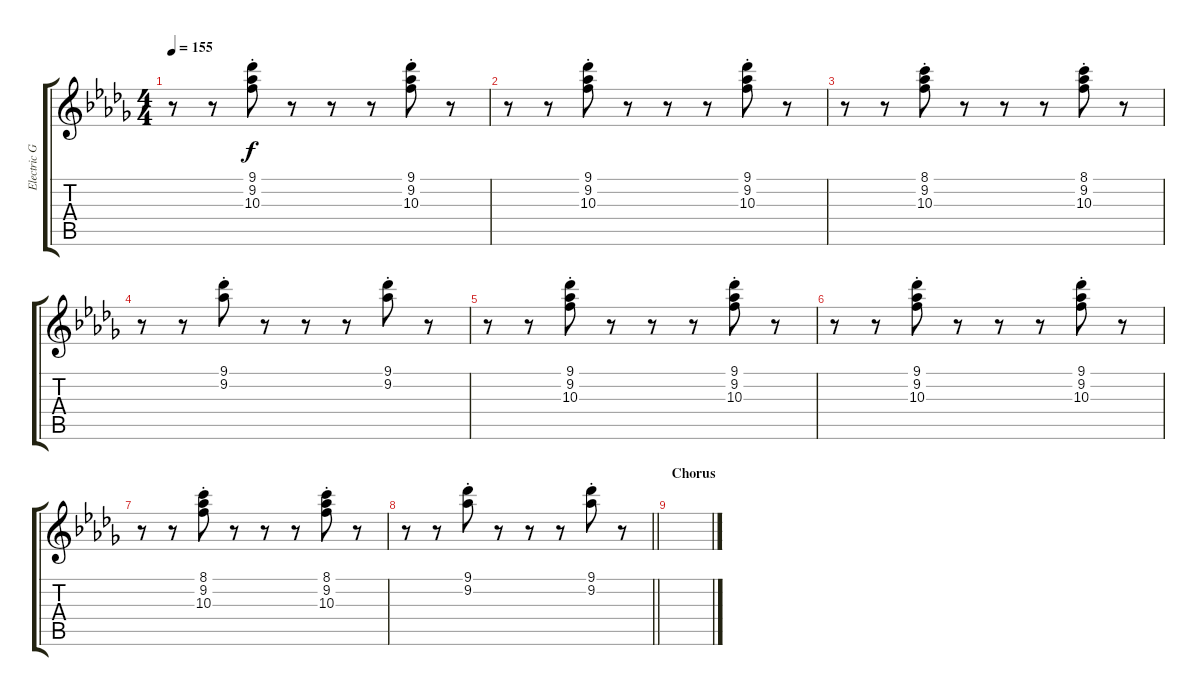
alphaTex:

\track ("Electric Gtr" "Electric G") {instrument electricguitarclean}
\staff {score tabs}
\tuning (E4 B3 G3 D3 A2 E2) {hide}
\ts (4 4)
\tempo 155
\clef g2
\ks db
r.8{dy f} r.8 (9.1{st} 9.2{st} 10.3{st}).8 r.8 r.8 r.8 (9.1{st} 9.2{st} 10.3{st}).8 r.8 |
r.8 r.8 (9.1{st} 9.2{st} 10.3{st}).8 r.8 r.8 r.8 (9.1{st} 9.2{st} 10.3{st}).8 r.8 |
r.8 r.8 (8.1{st} 9.2{st} 10.3{st}).8 r.8 r.8 r.8 (8.1{st} 9.2{st} 10.3{st}).8 r.8 |
r.8 r.8 (9.1{st} 9.2{st}).8 r.8 r.8 r.8 (9.1{st} 9.2{st}).8 r.8 |
r.8 r.8 (9.1{st} 9.2{st} 10.3{st}).8 r.8 r.8 r.8 (9.1{st} 9.2{st} 10.3{st}).8 r.8 |
r.8 r.8 (9.1{st} 9.2{st} 10.3{st}).8 r.8 r.8 r.8 (9.1{st} 9.2{st} 10.3{st}).8 r.8 |
r.8 r.8 (8.1{st} 9.2{st} 10.3{st}).8 r.8 r.8 r.8 (8.1{st} 9.2{st} 10.3{st}).8 r.8 |
\barLineRight lightlight
r.8 r.8 (9.1{st} 9.2{st}).8 r.8 r.8 r.8 (9.1{st} 9.2{st}).8 r.8 |
\section ("" "Chorus")
